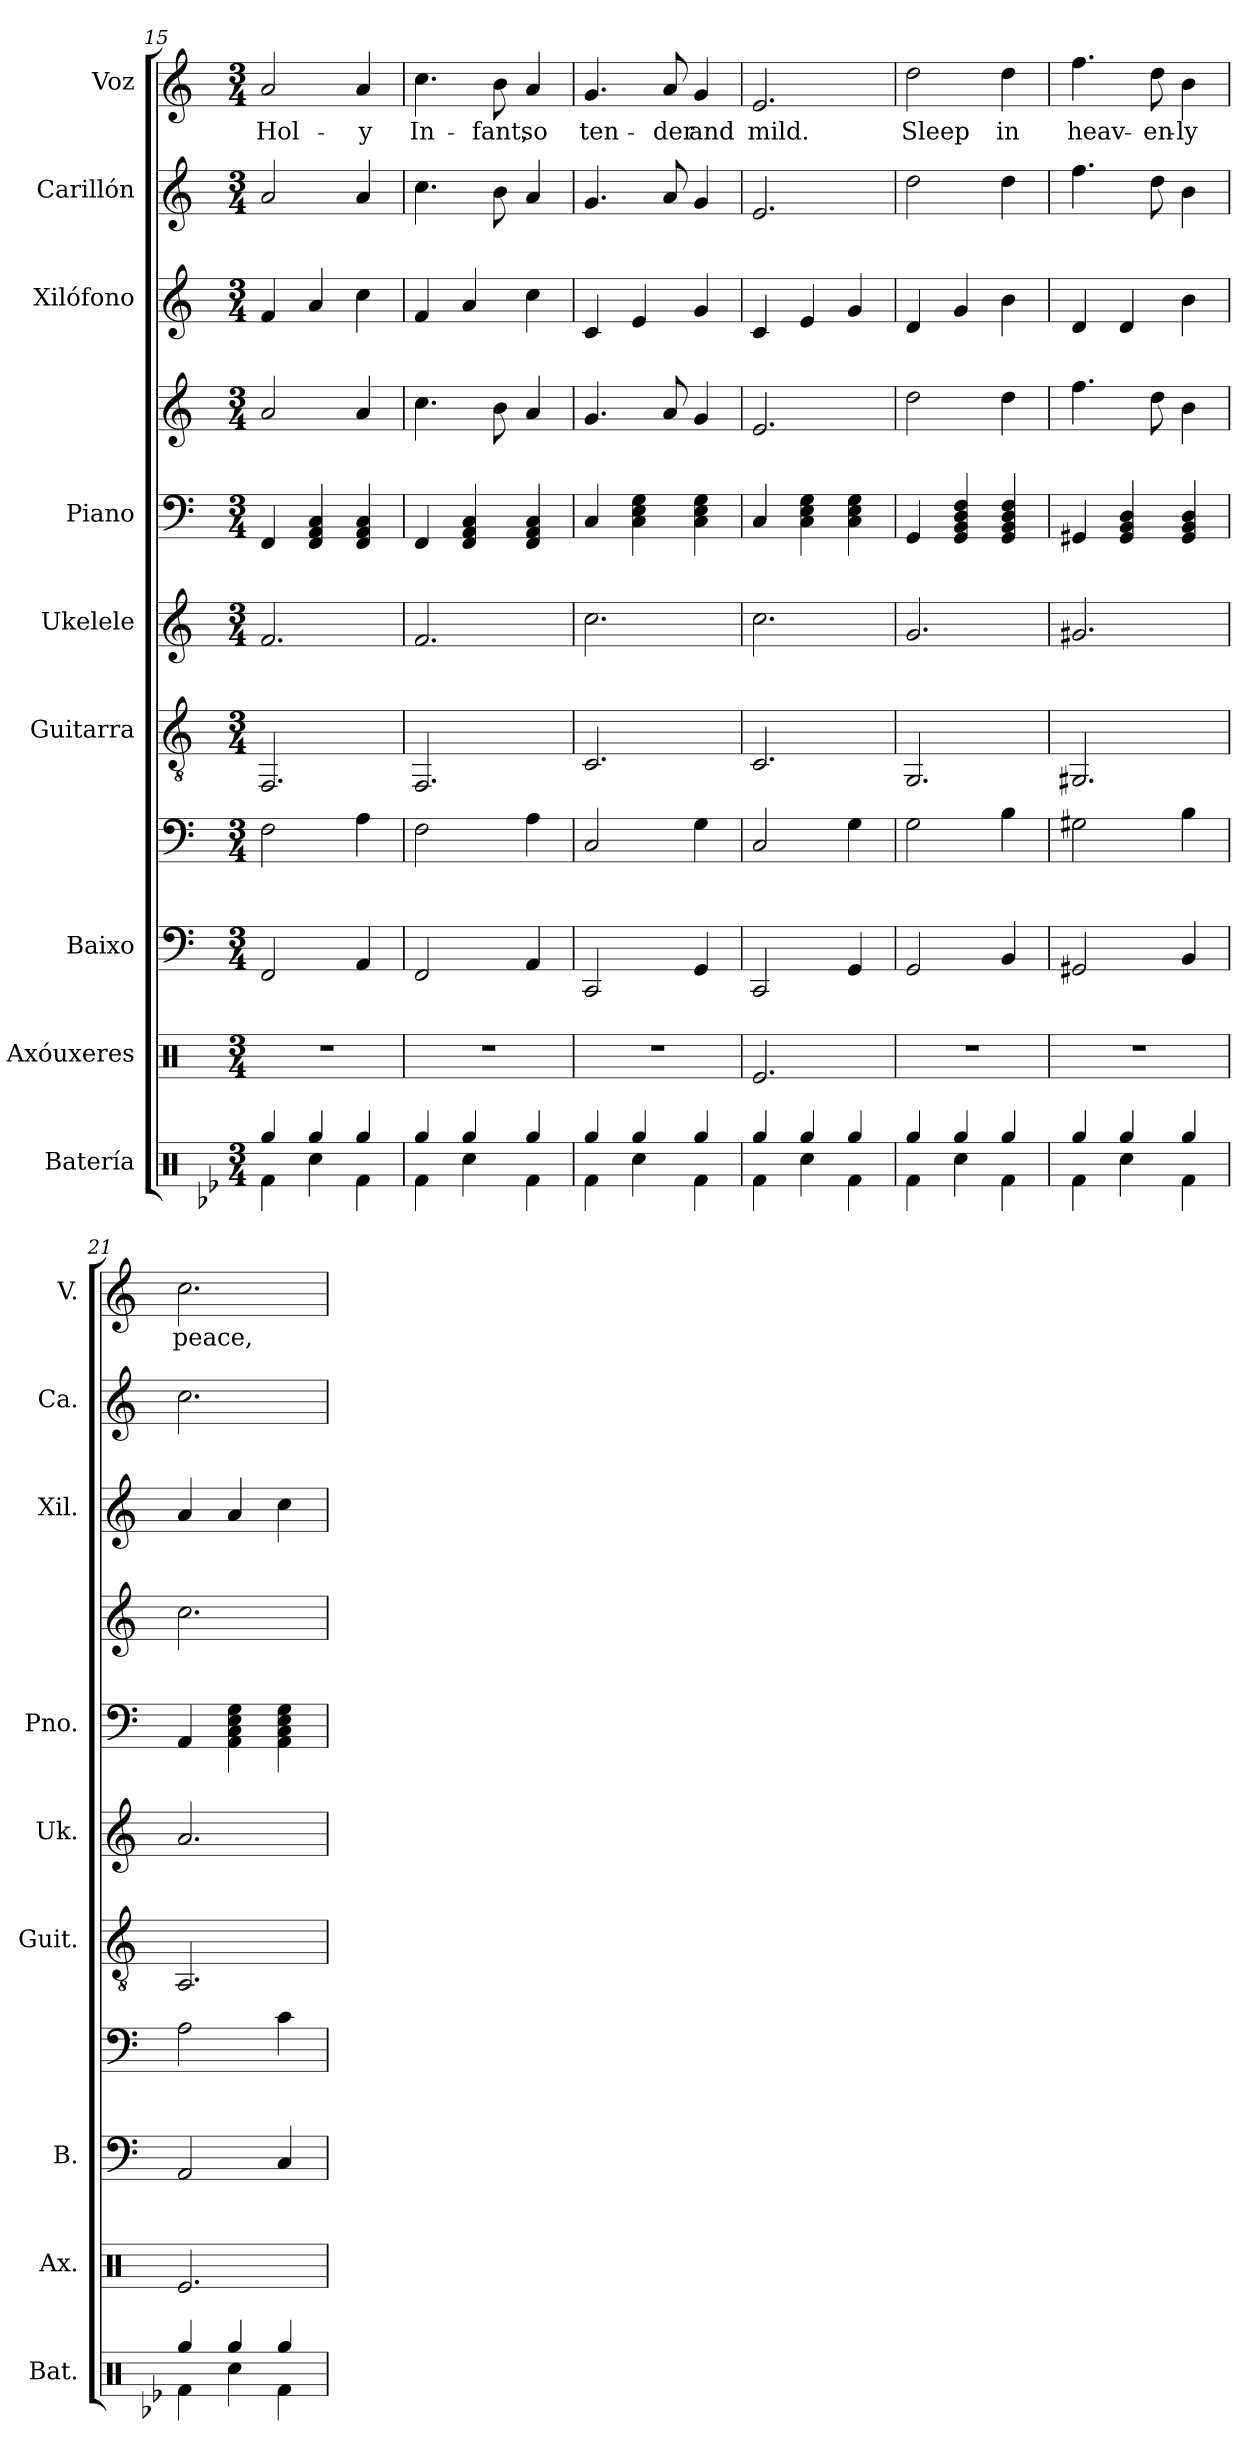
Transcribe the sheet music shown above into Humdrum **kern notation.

**kern	**kern	**kern	**kern	**kern	**kern	**kern	**kern	**kern	**kern	**kern	**text
*part9	*part8	*part7	*part7	*part6	*part5	*part4	*part4	*part3	*part2	*part1	*part1
*staff11	*staff10	*staff9	*staff8	*staff7	*staff6	*staff5	*staff4	*staff3	*staff2	*staff1	*staff1
*I"Batería	*I"Axóuxeres	*I"Baixo	*	*I"Guitarra	*I"Ukelele	*I"Piano	*	*I"Xilófono	*I"Carillón	*I"Voz	*
*I'Bat.	*I'Ax.	*I'B.	*	*I'Guit.	*I'Uk.	*I'Pno.	*	*I'Xil.	*I'Ca.	*I'V.	*
*clefX	*clefX	*	*clefF4	*clefGv2	*clefG2	*clefF4	*clefG2	*clefG2	*clefG2	*clefG2	*
*	*	*ITrd7c12	*ITrd7c12	*	*	*	*	*ITrd-7c-12	*ITrd-14c-24	*	*
*k[b-e-]	*k[]	*k[]	*k[]	*k[]	*k[]	*k[]	*k[]	*k[]	*k[]	*k[]	*
*M3/4	*M3/4	*M3/4	*M3/4	*M3/4	*M3/4	*M3/4	*M3/4	*M3/4	*M3/4	*M3/4	*
=15	=15	=15	=15	=15	=15	=15	=15	=15	=15	=15	=15
*^	*	*	*	*	*	*	*	*	*	*	*
!	!	!	!	!	!	!	!	!	!	!	!	!LO:LY:b
4Rgg/	4Rf\	2.r	2FFF	2FF\	2.FF/	2.f/	4FF/	2a/	4ff/	2aaa/	2a/	Hol-
4Rgg/	4Rcc\	.	.	.	.	.	4FF/ 4AA/ 4C/	.	4aa/	.	.	.
!	!	!	!	!	!	!	!	!	!	!	!	!LO:LY:b
4Rgg/	4Rf\	.	4AAA	4AA\	.	.	4FF/ 4AA/ 4C/	4a/	4ccc\	4aaa/	4a/	-y
=16	=16	=16	=16	=16	=16	=16	=16	=16	=16	=16	=16	=16
!	!	!	!	!	!	!	!	!	!	!	!	!LO:LY:b
4Rgg/	4Rf\	2.r	2FFF	2FF\	2.FF/	2.f/	4FF/	4.cc\	4ff/	4.cccc\	4.cc\	In-
4Rgg/	4Rcc\	.	.	.	.	.	4FF/ 4AA/ 4C/	.	4aa/	.	.	.
!	!	!	!	!	!	!	!	!	!	!	!	!LO:LY:b
.	.	.	.	.	.	.	.	8b\	.	8bbb\	8b\	-fant,
!	!	!	!	!	!	!	!	!	!	!	!	!LO:LY:b
4Rgg/	4Rf\	.	4AAA	4AA\	.	.	4FF/ 4AA/ 4C/	4a/	4ccc\	4aaa/	4a/	so
=17	=17	=17	=17	=17	=17	=17	=17	=17	=17	=17	=17	=17
!	!	!	!	!	!	!	!	!	!	!	!	!LO:LY:b
4Rgg/	4Rf\	2.r	2CCC	2CC/	2.C/	2.cc\	4C/	4.g/	4cc/	4.ggg/	4.g/	ten-
4Rgg/	4Rcc\	.	.	.	.	.	4C\ 4E\ 4G\	.	4ee/	.	.	.
!	!	!	!	!	!	!	!	!	!	!	!	!LO:LY:b
.	.	.	.	.	.	.	.	8a/	.	8aaa/	8a/	-der
!	!	!	!	!	!	!	!	!	!	!	!	!LO:LY:b
4Rgg/	4Rf\	.	4GGG	4GG\	.	.	4C\ 4E\ 4G\	4g/	4gg/	4ggg/	4g/	and
!!LO:PB:g=z
=18	=18	=18	=18	=18	=18	=18	=18	=18	=18	=18	=18	=18
!	!	!	!	!	!	!	!	!	!	!	!	!LO:LY:b
4Rgg/	4Rf\	2.Re/	2CCC	2CC/	2.C/	2.cc\	4C/	2.e/	4cc/	2.eee/	2.e/	mild.
4Rgg/	4Rcc\	.	.	.	.	.	4C\ 4E\ 4G\	.	4ee/	.	.	.
4Rgg/	4Rf\	.	4GGG	4GG\	.	.	4C\ 4E\ 4G\	.	4gg/	.	.	.
=19	=19	=19	=19	=19	=19	=19	=19	=19	=19	=19	=19	=19
!	!	!	!	!	!	!	!	!	!	!	!	!LO:LY:b
4Rgg/	4Rf\	2.r	2GGG	2GG\	2.GG/	2.g/	4GG/	2dd\	4dd/	2dddd\	2dd\	Sleep
4Rgg/	4Rcc\	.	.	.	.	.	4GG/ 4BB/ 4D/ 4F/	.	4gg/	.	.	.
!	!	!	!	!	!	!	!	!	!	!	!	!LO:LY:b
4Rgg/	4Rf\	.	4BBB	4BB\	.	.	4GG/ 4BB/ 4D/ 4F/	4dd\	4bb\	4dddd\	4dd\	in
=20	=20	=20	=20	=20	=20	=20	=20	=20	=20	=20	=20	=20
!	!	!	!	!	!	!	!	!	!	!	!	!LO:LY:b
4Rgg/	4Rf\	2.r	2GGG#	2GG#X\	2.GG#X/	2.g#X/	4GG#X/	4.ff\	4dd/	4.ffff\	4.ff\	heav-
4Rgg/	4Rcc\	.	.	.	.	.	4GG#/ 4BB/ 4D/	.	4dd/	.	.	.
!	!	!	!	!	!	!	!	!	!	!	!	!LO:LY:b
.	.	.	.	.	.	.	.	8dd\	.	8dddd\	8dd\	-en-
!	!	!	!	!	!	!	!	!	!	!	!	!LO:LY:b
4Rgg/	4Rf\	.	4BBB	4BB\	.	.	4GG#/ 4BB/ 4D/	4b\	4bb\	4bbb\	4b\	-ly
=21	=21	=21	=21	=21	=21	=21	=21	=21	=21	=21	=21	=21
!	!	!	!	!	!	!	!	!	!	!	!	!LO:LY:b
4Rgg/	4Rf\	2.Re/	2AAA	2AA\	2.AA/	2.a/	4AA/	2.cc\	4aa/	2.cccc\	2.cc\	peace,
4Rgg/	4Rcc\	.	.	.	.	.	4AA\ 4C\ 4E\ 4G\	.	4aa/	.	.	.
4Rgg/	4Rf\	.	4CC	4C\	.	.	4AA\ 4C\ 4E\ 4G\	.	4ccc\	.	.	.
*v	*v	*	*	*	*	*	*	*	*	*	*	*
=	=	=	=	=	=	=	=	=	=	=	=
*-	*-	*-	*-	*-	*-	*-	*-	*-	*-	*-	*-
